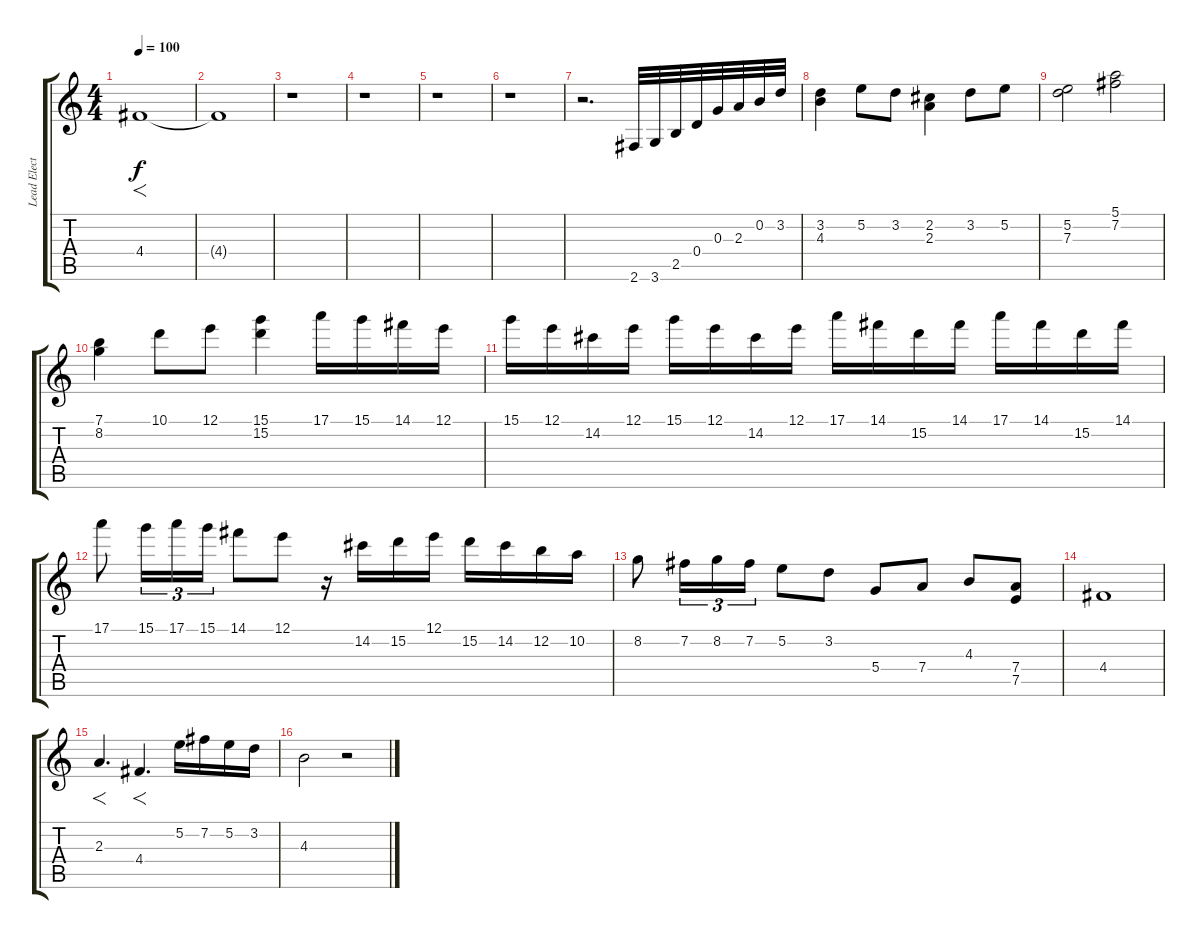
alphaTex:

\track ("Lead Electric Guitar (Solo)" "Lead Elect") {instrument overdrivenguitar}
\staff {score tabs}
\tuning (E4 B3 G3 D3 A2 E2) {hide}
\ts (4 4)
\tempo 100
\clef g2
\ks c
4.4.1{f dy f} |
4.4{t}.1 |
r.1 |
r.1 |
r.1 |
r.1 |
r.2{d volume 11} 2.6.32 3.6.32 2.5.32 0.4.32 0.3.32 2.3.32 0.2.32 3.2.32 |
(3.2 4.3).4 5.2.8 3.2.8 (2.2 2.3).4 3.2.8 5.2.8 |
(5.2 7.3).2 (5.1 7.2).2 |
(7.1 8.2).4 10.1.8 12.1.8 (15.1 15.2).4 17.1.16 15.1.16 14.1.16 12.1.16 |
15.1.16 12.1.16 14.2.16 12.1.16 15.1.16 12.1.16 14.2.16 12.1.16 17.1.16 14.1.16 15.2.16 14.1.16 17.1.16 14.1.16 15.2.16 14.1.16 |
17.1.8 15.1.16{tu (3 2)} 17.1.16{tu (3 2)} 15.1.16{tu (3 2)} 14.1.8 12.1.8 r.16 14.2.16 15.2.16 12.1.16 15.2.16 14.2.16 12.2.16 10.2.16 |
8.2.8 7.2.16{tu (3 2)} 8.2.16{tu (3 2)} 7.2.16{tu (3 2)} 5.2.8 3.2.8 5.4.8 7.4.8 4.3.8 (7.4 7.5).8 |
4.4.1 |
2.3.4{f d} 4.4.4{f d} 5.2.16 7.2.16 5.2.16 3.2.16 |
4.3.2 r.2
